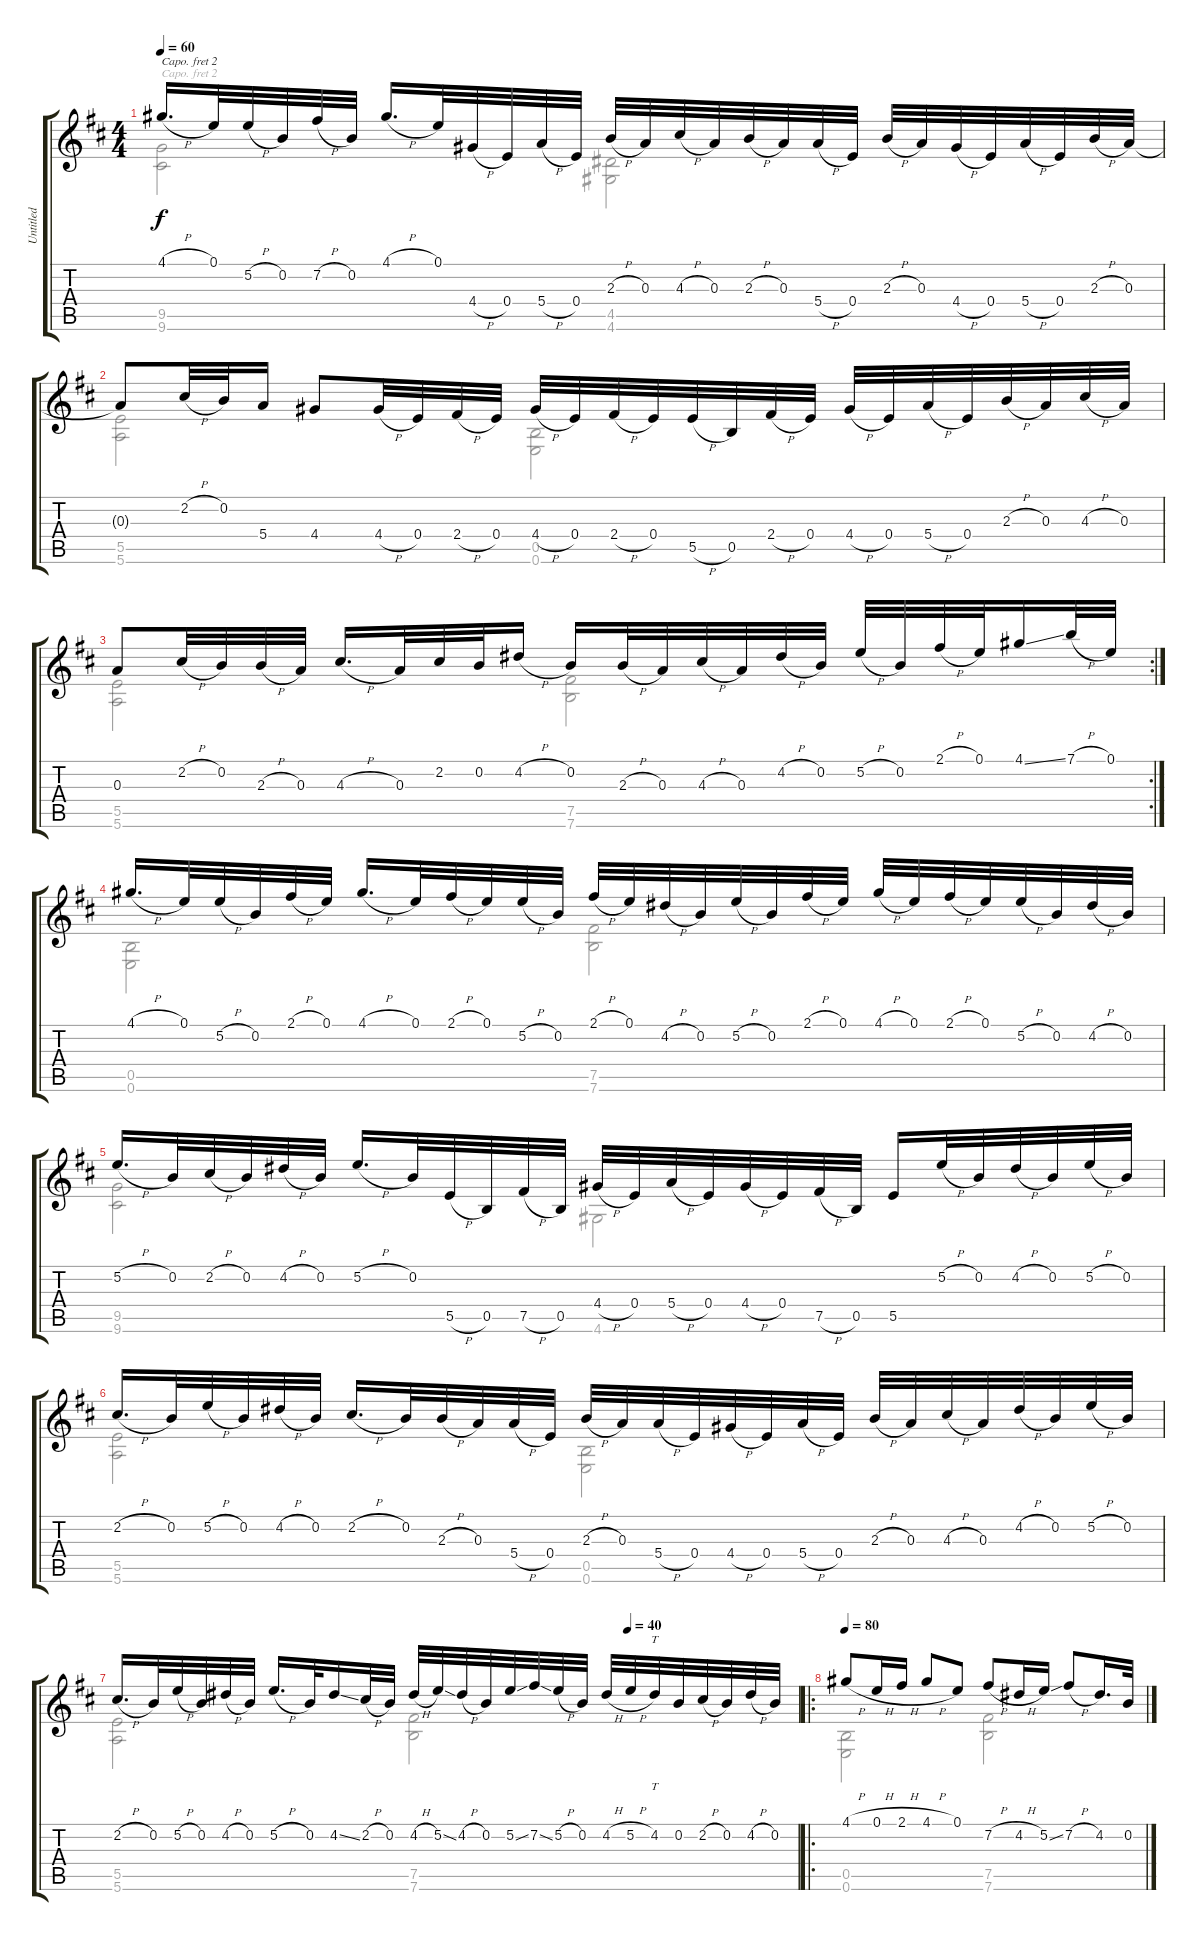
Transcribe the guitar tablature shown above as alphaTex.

\track ("Untitled" "Untitled") {instrument acousticguitarnylon}
\staff {score tabs}
\capo 2
\tuning (D4 A3 G3 D3 A2 D2) {hide}
\voice
\ts (4 4)
\tempo 60
\clef g2
\ks d
4.1{h}.16{d dy f} 0.1.32 5.2{h}.32 0.2.32 7.2{h}.32 0.2.32 4.1{h}.16{d} 0.1.32 4.4{h}.32 0.4.32 5.4{h}.32 0.4.32 2.3{h}.32 0.3.32 4.3{h}.32 0.3.32 2.3{h}.32 0.3.32 5.4{h}.32 0.4.32 2.3{h}.32 0.3.32 4.4{h}.32 0.4.32 5.4{h}.32 0.4.32 2.3{h}.32 0.3.32 |
0.3{t}.8 2.2{h}.32 0.2.32 5.4.16 4.4.8 4.4{h}.32 0.4.32 2.4{h}.32 0.4.32 4.4{h}.32 0.4.32 2.4{h}.32 0.4.32 5.5{h}.32 0.5.32 2.4{h}.32 0.4.32 4.4{h}.32 0.4.32 5.4{h}.32 0.4.32 2.3{h}.32 0.3.32 4.3{h}.32 0.3.32 |
\rc 2
0.3.8 2.2{h}.32 0.2.32 2.3{h}.32 0.3.32 4.3{h}.16{d} 0.3.32 2.2.32 0.2.32 4.2{h}.16 0.2.16 2.3{h}.32 0.3.32 4.3{h}.32 0.3.32 4.2{h}.32 0.2.32 5.2{h}.32 0.2.32 2.1{h}.32 0.1.32 4.1{ss}.16 7.1{h}.32 0.1.32 |
4.1{h}.16{d} 0.1.32 5.2{h}.32 0.2.32 2.1{h}.32 0.1.32 4.1{h}.16{d} 0.1.32 2.1{h}.32 0.1.32 5.2{h}.32 0.2.32 2.1{h}.32 0.1.32 4.2{h}.32 0.2.32 5.2{h}.32 0.2.32 2.1{h}.32 0.1.32 4.1{h}.32 0.1.32 2.1{h}.32 0.1.32 5.2{h}.32 0.2.32 4.2{h}.32 0.2.32 |
5.2{h}.16{d} 0.2.32 2.2{h}.32 0.2.32 4.2{h}.32 0.2.32 5.2{h}.16{d} 0.2.32 5.5{h}.32 0.5.32 7.5{h}.32 0.5.32 4.4{h}.32 0.4.32 5.4{h}.32 0.4.32 4.4{h}.32 0.4.32 7.5{h}.32 0.5.32 5.5.16 5.2{h}.32 0.2.32 4.2{h}.32 0.2.32 5.2{h}.32 0.2.32 |
2.2{h}.16{d} 0.2.32 5.2{h}.32 0.2.32 4.2{h}.32 0.2.32 2.2{h}.16{d} 0.2.32 2.3{h}.32 0.3.32 5.4{h}.32 0.4.32 2.3{h}.32 0.3.32 5.4{h}.32 0.4.32 4.4{h}.32 0.4.32 5.4{h}.32 0.4.32 2.3{h}.32 0.3.32 4.3{h}.32 0.3.32 4.2{h}.32 0.2.32 5.2{h}.32 0.2.32 |
\tempo (40 0.75)
2.2{h}.16{d} 0.2.32 5.2{h}.32 0.2.32 4.2{h}.32 0.2.32 5.2{h}.16{d} 0.2.32 4.2{ss}.16 2.2{h}.32 0.2.32 4.2{h}.32 5.2{ss}.32 4.2{h}.32 0.2.32 5.2{ss}.32 7.2{ss}.32 5.2{h}.32 0.2.32 4.2{h}.32 5.2{h}.32 4.2.32{tt} 0.2.32 2.2{h}.32 0.2.32 4.2{h}.32 0.2.32 |
\ro
\tempo 80
4.1{h}.8 0.1{h}.16 2.1{h}.16 4.1{h}.8 0.1.8 7.2{h}.8 4.2{h}.16 5.2{ss}.16 7.2{h}.8 4.2.16{d} 0.2.32
\voice
\clef g2
\ottava regular
\simile none
\ks d
(9.5 9.6).2{dy f} (4.5 4.6).2 |
(5.5 5.6).2 (0.5 0.6).2 |
(5.5 5.6).2 (7.5 7.6).2 |
(0.5 0.6).2 (7.5 7.6).2 |
(9.5 9.6).2 4.6.2 |
(5.5 5.6).2 (0.5 0.6).2 |
(5.5 5.6).2 (7.5 7.6).2 |
(0.5 0.6).2 (7.5 7.6).2
